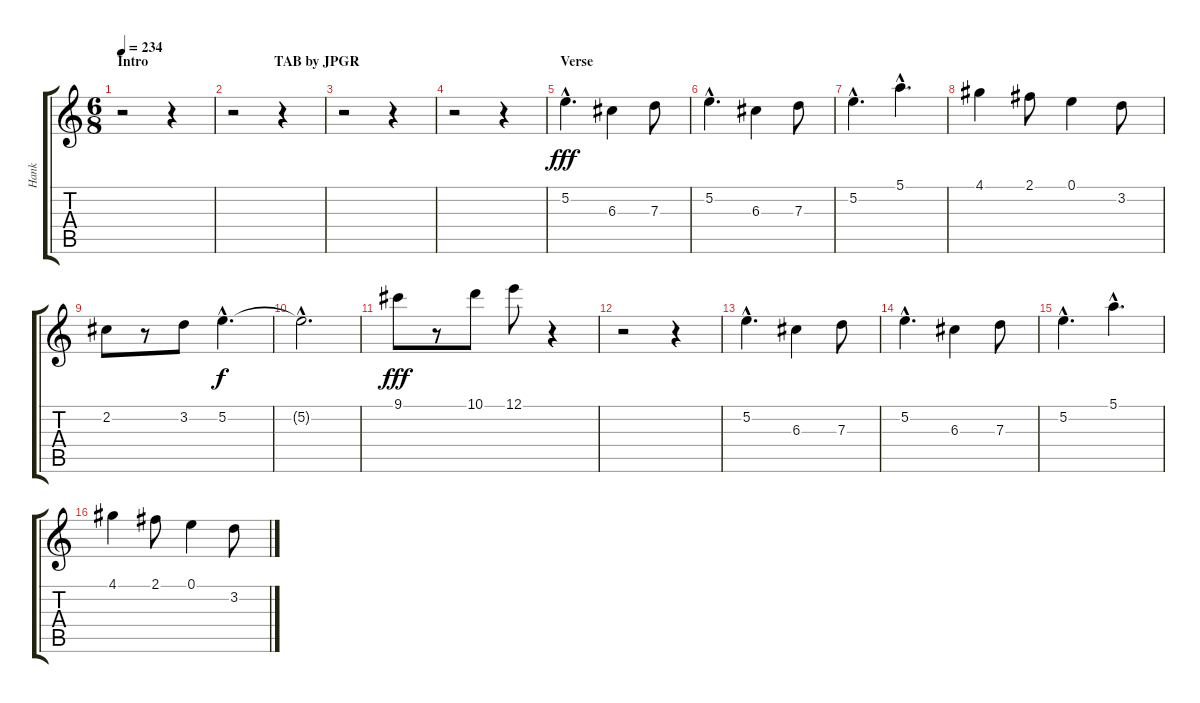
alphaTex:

\track ("Hank" "Hank") {instrument electricguitarclean}
\staff {score tabs}
\tuning (E4 B3 G3 D3 A2 E2) {hide}
\ts (6 8)
\section ("" "Intro                                    TAB by JPGR")
\tempo 234
\clef g2
\ks c
r.2{dy fff instrument electricguitarclean} r.4 |
r.2 r.4 |
r.2 r.4 |
r.2 r.4 |
\section ("" "Verse")
5.2{hac}.4{d instrument electricguitarclean} 6.3.4 7.3.8 |
5.2{hac}.4{d} 6.3.4 7.3.8 |
5.2{hac}.4{d} 5.1{hac}.4{d} |
4.1.4 2.1.8 0.1.4 3.2.8 |
2.2.8 r.8 3.2.8 5.2{hac}.4{d dy f} |
5.2{hac t}.2{d} |
9.1.8{dy fff instrument electricguitarmuted} r.8 10.1.8 12.1.8 r.4 |
r.2 r.4 |
5.2{hac}.4{d instrument electricguitarclean} 6.3.4 7.3.8 |
5.2{hac}.4{d} 6.3.4 7.3.8 |
5.2{hac}.4{d} 5.1{hac}.4{d} |
4.1.4 2.1.8 0.1.4 3.2.8
